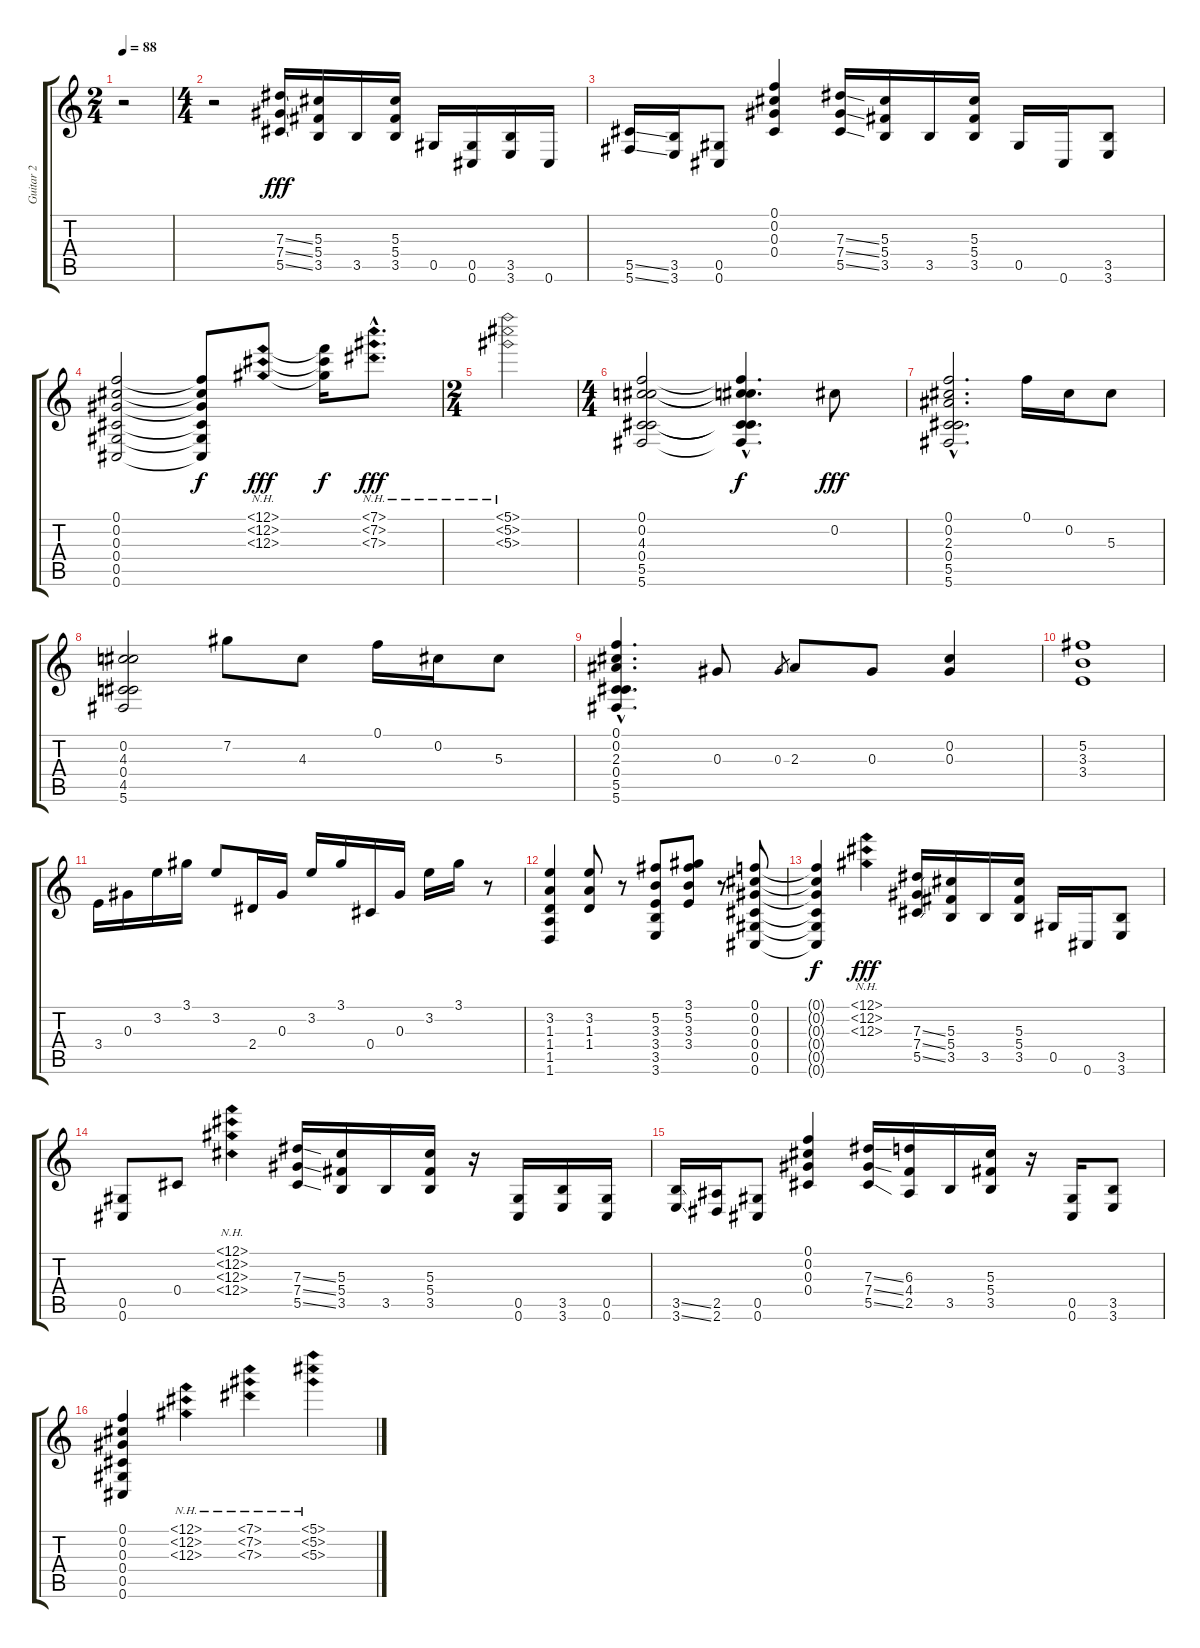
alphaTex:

\track ("Guitar 2" "Guitar 2") {instrument acousticguitarsteel}
\staff {score tabs}
\tuning (F4 Db4 Ab3 Db3 Ab2 Db2) {hide}
\ts (2 4)
\tempo 88
\clef g2
\ks c
r.2{dy fff instrument acousticguitarsteel} |
\ts (4 4)
r.2 (7.3{ss} 7.4{ss} 5.5{ss}).16 (5.3 5.4 3.5).16 3.5.16 (5.3 5.4 3.5).16 0.5.16 (0.5 0.6).16 (3.5 3.6).16 0.6.16 |
(5.5{ss} 5.6{ss}).16 (3.5 3.6).16 (0.5 0.6).8 (0.1 0.2 0.3 0.4).4 (7.3{ss} 7.4{ss} 5.5{ss}).16 (5.3 5.4 3.5).16 3.5.16 (5.3 5.4 3.5).16 0.5.16 0.6.16 (3.5 3.6).8 |
(0.1 0.2 0.3 0.4 0.5 0.6).2 (0.1{t} 0.2{t} 0.3{t} 0.4{t} 0.5{t} 0.6{t}).8{dy f} (12.1{nh} 12.2{nh} 12.3{nh}).8{dy fff} (12.1{t} 12.2{t} 12.3{t}).16{dy f} (7.1{nh hac} 7.2{nh hac} 7.3{nh hac}).8{d dy fff} |
\ts (2 4)
(5.1{nh} 5.2{nh} 5.3{nh}).2 |
\ts (4 4)
(0.1 0.2 4.3 0.4 5.5 5.6).2 (0.1{hac t} 0.2{hac t} 4.3{hac t} 0.4{hac t} 5.5{hac t} 5.6{hac t}).4{d dy f} 0.2.8{dy fff} |
(0.1{hac} 0.2{hac} 2.3{hac} 0.4{hac} 5.5{hac} 5.6{hac}).2{d} 0.1.16 0.2.16 5.3.8 |
(0.2 4.3 0.4 4.5 5.6).2 7.2.8 4.3.8 0.1.16 0.2.16 5.3.8 |
(0.1{hac} 0.2{hac} 2.3{hac} 0.4{hac} 5.5{hac} 5.6{hac}).4{d} 0.3.8 0.3.8{gr} 2.3.8 0.3.8 (0.2 0.3).4 |
(5.2 3.3 3.4).1 |
3.4.16 0.3.16 3.2.16 3.1.16 3.2.8 2.4.16 0.3.16 3.2.16 3.1.16 0.4.16 0.3.16 3.2.16 3.1.16 r.8 |
(3.2 1.3 1.4 1.5 1.6).4 (3.2 1.3 1.4).8 r.8 (5.2 3.3 3.4 3.5 3.6).8 (3.1 5.2 3.3 3.4).8 r.8 (0.1 0.2 0.3 0.4 0.5 0.6).8 |
(0.1{t} 0.2{t} 0.3{t} 0.4{t} 0.5{t} 0.6{t}).4{dy f} (12.1{nh} 12.2{nh} 12.3{nh}).4{dy fff} (7.3{ss} 7.4{ss} 5.5{ss}).16 (5.3 5.4 3.5).16 3.5.16 (5.3 5.4 3.5).16 0.5.16 0.6.16 (3.5 3.6).8 |
(0.5 0.6).8 0.4.8 (12.1{nh} 12.2{nh} 12.3{nh} 12.4{nh}).4 (7.3{ss} 7.4{ss} 5.5{ss}).16 (5.3 5.4 3.5).16 3.5.16 (5.3 5.4 3.5).16 r.16 (0.5 0.6).16 (3.5 3.6).16 (0.5 0.6).16 |
(3.5{ss} 3.6{ss}).16 (2.5 2.6).16 (0.5 0.6).8 (0.1 0.2 0.3 0.4).4 (7.3{ss} 7.4{ss} 5.5{ss}).16 (6.3 4.4 2.5).16 3.5.16 (5.3 5.4 3.5).16 r.16 (0.5 0.6).16 (3.5 3.6).8 |
(0.1 0.2 0.3 0.4 0.5 0.6).4 (12.1{nh} 12.2{nh} 12.3{nh}).4 (7.1{nh} 7.2{nh} 7.3{nh}).4 (5.1{nh} 5.2{nh} 5.3{nh}).4
